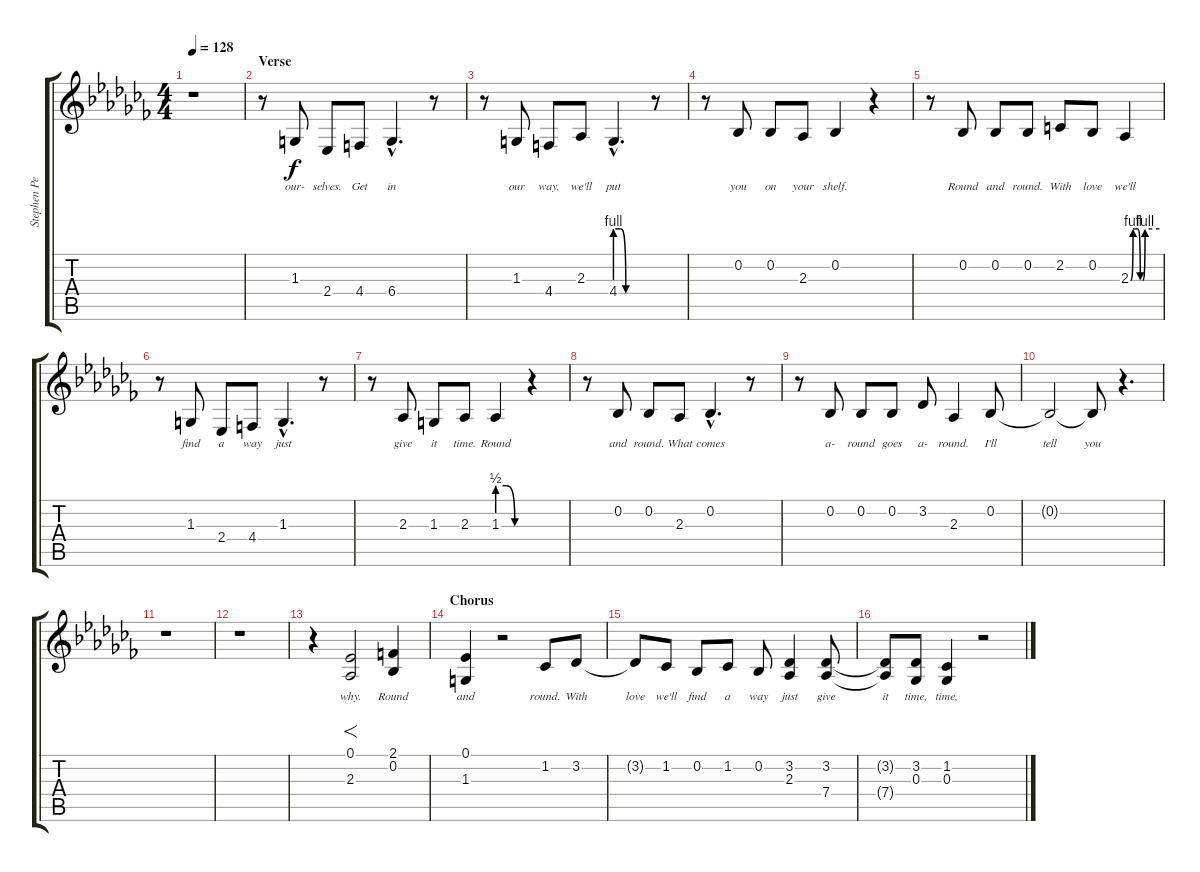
\track ("Stephen Pearcy" "Stephen Pe") {instrument lead2sawtooth}
\staff {score tabs}
\tuning (Eb4 Bb3 Gb3 Db3 Ab2 Eb2) {hide}
\ts (4 4)
\tempo 128
\clef g2
\ks cb
r.1{dy f} |
\section ("" "Verse")
r.8 1.3.8{lyrics (0 "our-") lyrics (1 "") lyrics (2 "") lyrics (3 "") lyrics (4 "")} 2.4.8{lyrics (0 "selves.") lyrics (1 "") lyrics (2 "") lyrics (3 "") lyrics (4 "")} 4.4.8{lyrics (0 "Get") lyrics (1 "") lyrics (2 "") lyrics (3 "") lyrics (4 "")} 6.4{hac}.4{d lyrics (0 "in") lyrics (1 "") lyrics (2 "") lyrics (3 "") lyrics (4 "")} r.8 |
r.8 1.3.8{lyrics (0 "our") lyrics (1 "") lyrics (2 "") lyrics (3 "") lyrics (4 "")} 4.4.8{lyrics (0 "way,") lyrics (1 "") lyrics (2 "") lyrics (3 "") lyrics (4 "")} 2.3.8{lyrics (0 "we'll") lyrics (1 "") lyrics (2 "") lyrics (3 "") lyrics (4 "")} 4.4{be (custom 0 4 10 4 20 0 40 0 60 0) hac}.4{d lyrics (0 "put") lyrics (1 "") lyrics (2 "") lyrics (3 "") lyrics (4 "")} r.8 |
r.8 0.2.8{lyrics (0 "you") lyrics (1 "") lyrics (2 "") lyrics (3 "") lyrics (4 "")} 0.2.8{lyrics (0 "on") lyrics (1 "") lyrics (2 "") lyrics (3 "") lyrics (4 "")} 2.3.8{lyrics (0 "your") lyrics (1 "") lyrics (2 "") lyrics (3 "") lyrics (4 "")} 0.2.4{lyrics (0 "shelf.") lyrics (1 "") lyrics (2 "") lyrics (3 "") lyrics (4 "")} r.4 |
r.8 0.2.8{lyrics (0 "Round") lyrics (1 "") lyrics (2 "") lyrics (3 "") lyrics (4 "")} 0.2.8{lyrics (0 "and") lyrics (1 "") lyrics (2 "") lyrics (3 "") lyrics (4 "")} 0.2.8{lyrics (0 "round.") lyrics (1 "") lyrics (2 "") lyrics (3 "") lyrics (4 "")} 2.2.8{lyrics (0 "With") lyrics (1 "") lyrics (2 "") lyrics (3 "") lyrics (4 "")} 0.2.8{lyrics (0 "love") lyrics (1 "") lyrics (2 "") lyrics (3 "") lyrics (4 "")} 2.3{be (custom 0 0 5 4 10 4 15 4 20 0 25 0 30 4 60 4)}.4{lyrics (0 "we'll") lyrics (1 "") lyrics (2 "") lyrics (3 "") lyrics (4 "")} |
r.8 1.3.8{lyrics (0 "find") lyrics (1 "") lyrics (2 "") lyrics (3 "") lyrics (4 "")} 2.4.8{lyrics (0 "a") lyrics (1 "") lyrics (2 "") lyrics (3 "") lyrics (4 "")} 4.4.8{lyrics (0 "way") lyrics (1 "") lyrics (2 "") lyrics (3 "") lyrics (4 "")} 1.3{hac}.4{d lyrics (0 "just") lyrics (1 "") lyrics (2 "") lyrics (3 "") lyrics (4 "")} r.8 |
r.8 2.3.8{lyrics (0 "give") lyrics (1 "") lyrics (2 "") lyrics (3 "") lyrics (4 "")} 1.3.8{lyrics (0 "it") lyrics (1 "") lyrics (2 "") lyrics (3 "") lyrics (4 "")} 2.3.8{lyrics (0 "time.") lyrics (1 "") lyrics (2 "") lyrics (3 "") lyrics (4 "")} 1.3{be (custom 0 2 20 2 40 0 60 0)}.4{lyrics (0 "Round") lyrics (1 "") lyrics (2 "") lyrics (3 "") lyrics (4 "")} r.4 |
r.8 0.2.8{lyrics (0 "and") lyrics (1 "") lyrics (2 "") lyrics (3 "") lyrics (4 "")} 0.2.8{lyrics (0 "round.") lyrics (1 "") lyrics (2 "") lyrics (3 "") lyrics (4 "")} 2.3.8{lyrics (0 "What") lyrics (1 "") lyrics (2 "") lyrics (3 "") lyrics (4 "")} 0.2{hac}.4{d lyrics (0 "comes") lyrics (1 "") lyrics (2 "") lyrics (3 "") lyrics (4 "")} r.8 |
r.8 0.2.8{lyrics (0 "a-") lyrics (1 "") lyrics (2 "") lyrics (3 "") lyrics (4 "")} 0.2.8{lyrics (0 "round") lyrics (1 "") lyrics (2 "") lyrics (3 "") lyrics (4 "")} 0.2.8{lyrics (0 "goes") lyrics (1 "") lyrics (2 "") lyrics (3 "") lyrics (4 "")} 3.2.8{lyrics (0 "a-") lyrics (1 "") lyrics (2 "") lyrics (3 "") lyrics (4 "")} 2.3.4{lyrics (0 "round.") lyrics (1 "") lyrics (2 "") lyrics (3 "") lyrics (4 "")} 0.2.8{lyrics (0 "I'll") lyrics (1 "") lyrics (2 "") lyrics (3 "") lyrics (4 "")} |
0.2{t}.2{lyrics (0 "tell") lyrics (1 "") lyrics (2 "") lyrics (3 "") lyrics (4 "")} 0.2{t}.8{lyrics (0 "you") lyrics (1 "") lyrics (2 "") lyrics (3 "") lyrics (4 "")} r.4{d} |
r.1 |
r.1 |
r.4 (0.1 2.3).2{f lyrics (0 "why.") lyrics (1 "") lyrics (2 "") lyrics (3 "") lyrics (4 "")} (2.1 0.2).4{lyrics (0 "Round") lyrics (1 "") lyrics (2 "") lyrics (3 "") lyrics (4 "")} |
\section ("" "Chorus")
(0.1 1.3).4{lyrics (0 "and") lyrics (1 "") lyrics (2 "") lyrics (3 "") lyrics (4 "")} r.2 1.2.8{lyrics (0 "round.") lyrics (1 "") lyrics (2 "") lyrics (3 "") lyrics (4 "")} 3.2.8{lyrics (0 "With") lyrics (1 "") lyrics (2 "") lyrics (3 "") lyrics (4 "")} |
3.2{t}.8{lyrics (0 "love") lyrics (1 "") lyrics (2 "") lyrics (3 "") lyrics (4 "")} 1.2.8{lyrics (0 "we'll") lyrics (1 "") lyrics (2 "") lyrics (3 "") lyrics (4 "")} 0.2.8{lyrics (0 "find") lyrics (1 "") lyrics (2 "") lyrics (3 "") lyrics (4 "")} 1.2.8{lyrics (0 "a") lyrics (1 "") lyrics (2 "") lyrics (3 "") lyrics (4 "")} 0.2.8{lyrics (0 "way") lyrics (1 "") lyrics (2 "") lyrics (3 "") lyrics (4 "")} (3.2 2.3).4{lyrics (0 "just") lyrics (1 "") lyrics (2 "") lyrics (3 "") lyrics (4 "")} (3.2 7.4).8{lyrics (0 "give") lyrics (1 "") lyrics (2 "") lyrics (3 "") lyrics (4 "")} |
(3.2{t} 7.4{t}).8{lyrics (0 "it") lyrics (1 "") lyrics (2 "") lyrics (3 "") lyrics (4 "")} (3.2 0.3).8{lyrics (0 "time,") lyrics (1 "") lyrics (2 "") lyrics (3 "") lyrics (4 "")} (1.2 0.3).4{lyrics (0 "time,") lyrics (1 "") lyrics (2 "") lyrics (3 "") lyrics (4 "")} r.2
